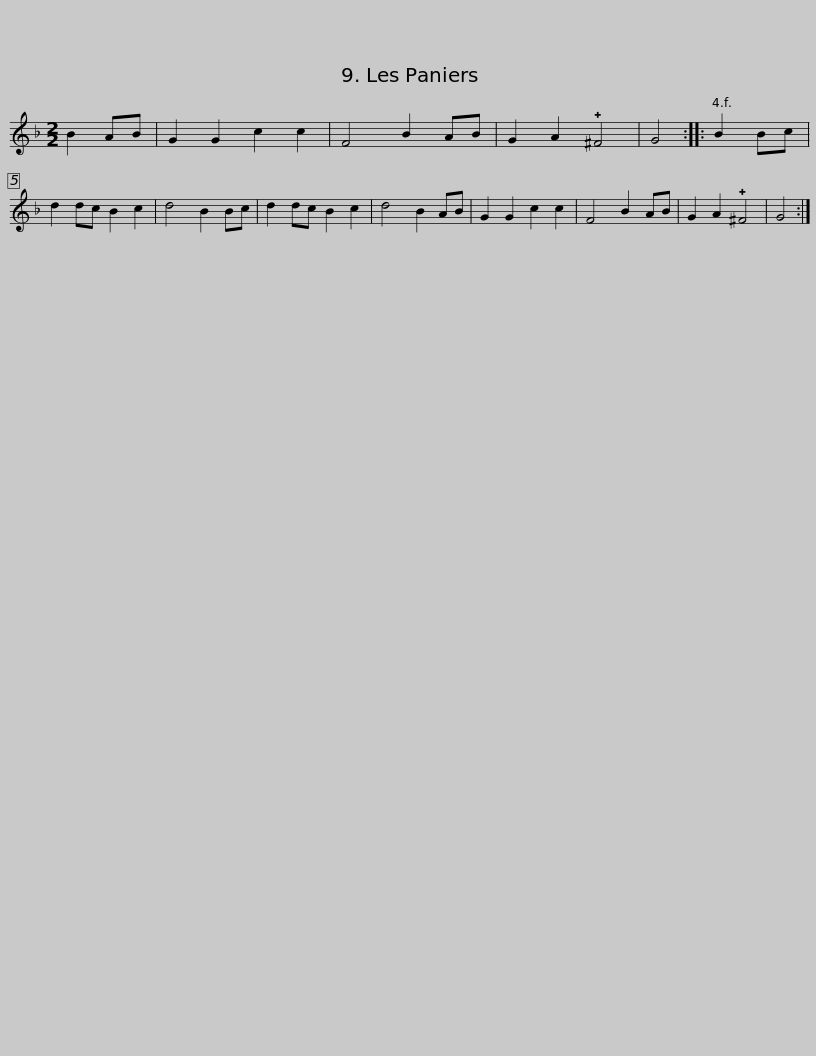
X:1
L:1/8
M:2/2
I:linebreak $
K:F
V:1 treble
V:1
 B2 AB | G2 G2 c2 c2 | F4 B2 AB | G2 A2 !plus!^F4 | G4 :: %5
 B2 Bc | d2 dc B2 c2 | d4 B2 Bc | d2 dc B2 c2 | d4 B2 AB |$ %10
 G2 G2 c2 c2 | F4 B2 AB | G2 A2 !plus!^F4 | G4 :| %14
